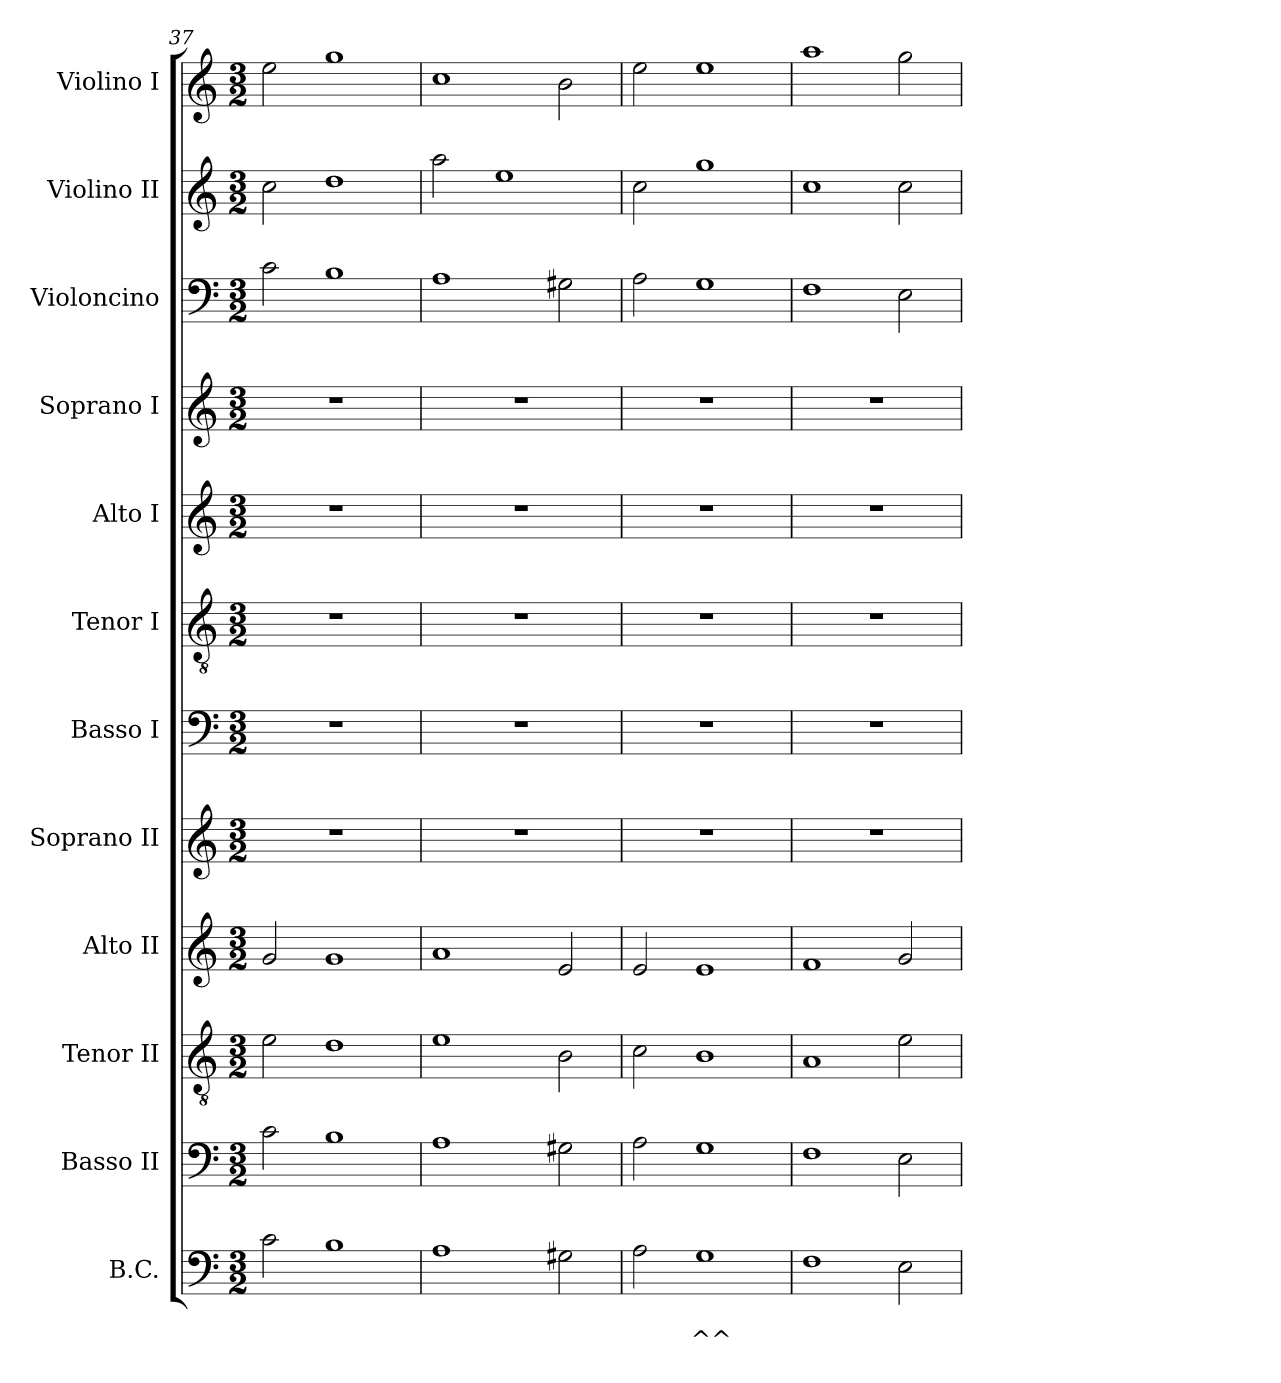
**kern	**text	**text	**kern	**kern	**kern	**kern	**kern	**kern	**kern	**kern	**kern	**kern	**kern
*part12	*part12	*part12	*part11	*part10	*part9	*part8	*part7	*part6	*part5	*part4	*part3	*part2	*part1
*staff12	*staff12	*staff12	*staff11	*staff10	*staff9	*staff8	*staff7	*staff6	*staff5	*staff4	*staff3	*staff2	*staff1
*I"B.C.	*	*	*I"Basso II	*I"Tenor II	*I"Alto II	*I"Soprano II	*I"Basso I	*I"Tenor I	*I"Alto I	*I"Soprano I	*I"Violoncino	*I"Violino II	*I"Violino I
*I'BC	*	*	*I'B 2	*I'T 2	*I'A 2	*I'S 2	*I'B 1	*I'T 1	*I'A 1	*I'S 1	*I'Vc.	*I'Vln. II	*I'Vln. I
*clefF4	*	*	*clefF4	*clefGv2	*clefG2	*clefG2	*clefF4	*clefGv2	*clefG2	*clefG2	*clefF4	*clefG2	*clefG2
*k[]	*	*	*k[]	*k[]	*k[]	*k[]	*k[]	*k[]	*k[]	*k[]	*k[]	*k[]	*k[]
*C:	*	*	*C:	*C:	*C:	*C:	*C:	*C:	*C:	*C:	*C:	*C:	*C:
*M3/2	*	*	*M3/2	*M3/2	*M3/2	*M3/2	*M3/2	*M3/2	*M3/2	*M3/2	*M3/2	*M3/2	*M3/2
=37	=37	=37	=37	=37	=37	=37	=37	=37	=37	=37	=37	=37	=37
2c\	.	.	2c\	2e\	2g/	1.r	1.r	1.r	1.r	1.r	2c\	2cc\	2ee\
1B	.	.	1B	1d	1g	.	.	.	.	.	1B	1dd	1gg
=38	=38	=38	=38	=38	=38	=38	=38	=38	=38	=38	=38	=38	=38
1A	.	.	1A	1e	1a	1.r	1.r	1.r	1.r	1.r	1A	2aa\	1cc
.	.	.	.	.	.	.	.	.	.	.	.	1ee	.
2G#X\	.	.	2G#X\	2B\	2e/	.	.	.	.	.	2G#X\	.	2b\
=39	=39	=39	=39	=39	=39	=39	=39	=39	=39	=39	=39	=39	=39
2A\	.	.	2A\	2c\	2e/	1.r	1.r	1.r	1.r	1.r	2A\	2cc\	2ee\
!	!	!LO:LY:b	!	!	!	!	!	!	!	!	!	!	!
1G	.	^^	1G	1B	1e	.	.	.	.	.	1G	1gg	1ee
=40	=40	=40	=40	=40	=40	=40	=40	=40	=40	=40	=40	=40	=40
1F	.	.	1F	1A	1f	1.r	1.r	1.r	1.r	1.r	1F	1cc	1aa
2E\	.	.	2E\	2e\	2g/	.	.	.	.	.	2E\	2cc\	2gg\
=	=	=	=	=	=	=	=	=	=	=	=	=	=
*-	*-	*-	*-	*-	*-	*-	*-	*-	*-	*-	*-	*-	*-
